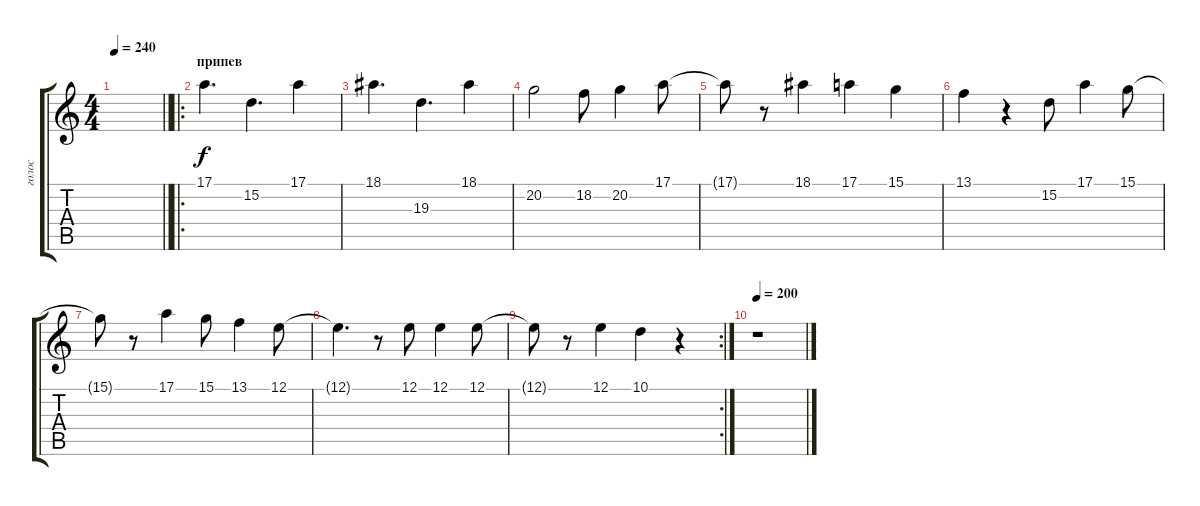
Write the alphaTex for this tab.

\track ("голос" "голос") {instrument fx5brightness}
\staff {score tabs}
\tuning (E4 B3 G3 D3 A2 E2) {hide}
\ts (4 4)
\tempo 240
\clef g2
\barLineRight lightlight
\ks c
|
\ro
\section ("" "припев")
17.1.4{d} 15.2.4{d} 17.1.4 |
18.1.4{d} 19.3.4{d} 18.1.4 |
20.2.2 18.2.8 20.2.4 17.1.8 |
17.1{t}.8 r.8 18.1.4 17.1.4 15.1.4 |
13.1.4 r.4 15.2.8 17.1.4 15.1.8 |
15.1{t}.8 r.8 17.1.4 15.1.8 13.1.4 12.1.8 |
12.1{t}.4{d} r.8 12.1.8 12.1.4 12.1.8 |
\rc 2
12.1{t}.8 r.8 12.1.4 10.1.4 r.4 |
\tempo 200
r.1
